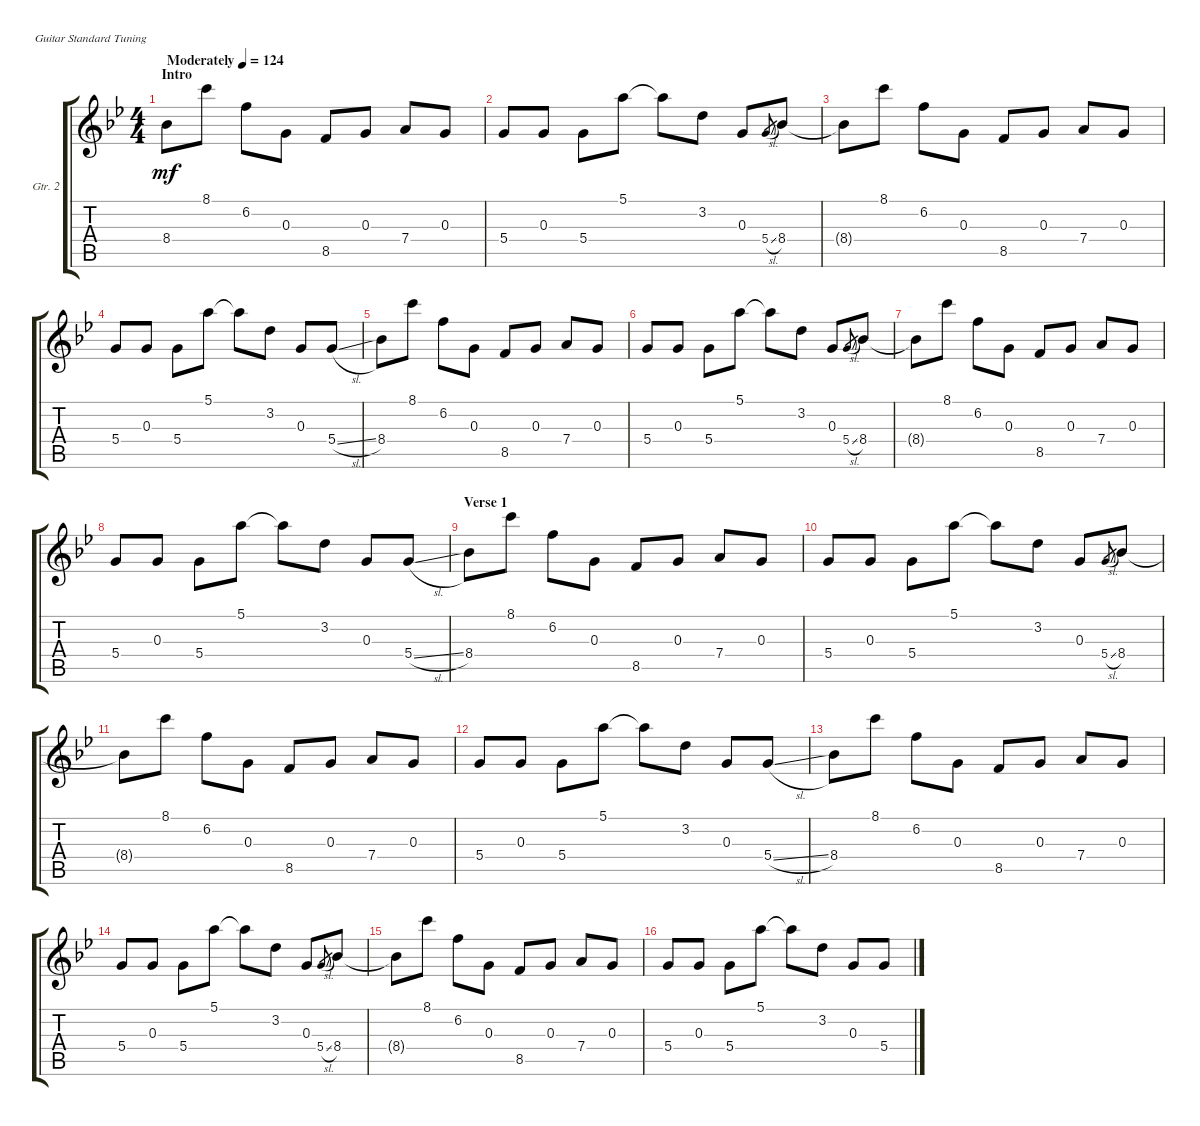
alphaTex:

\defaultSystemsLayout 4
\bracketExtendMode groupsimilarinstruments
\firstSystemTrackNameOrientation horizontal
\otherSystemsTrackNameOrientation horizontal
\track ("Guitar 2" "Gtr. 2") {instrument acousticguitarsteel}
\staff {score tabs}
\tuning (E4 B3 G3 D3 A2 E2)
\ts (4 4)
\section ("" "Intro")
\tempo (124 "Moderately")
\clef g2
\ks gminor
8.4.8{dy mf instrument acousticguitarsteel} 8.1.8 6.2.8 0.3.8 8.5.8 0.3.8 7.4.8 0.3.8 |
5.4.8 0.3.8 5.4.8 5.1.8 5.1{t}.8 3.2.8 0.3.8 5.4{sl}.8{gr} 8.4.8 |
8.4{t}.8 8.1.8 6.2.8 0.3.8 8.5.8 0.3.8 7.4.8 0.3.8 |
5.4.8 0.3.8 5.4.8 5.1.8 5.1{t}.8 3.2.8 0.3.8 5.4{sl}.8 |
8.4.8 8.1.8 6.2.8 0.3.8 8.5.8 0.3.8 7.4.8 0.3.8 |
5.4.8 0.3.8 5.4.8 5.1.8 5.1{t}.8 3.2.8 0.3.8 5.4{sl}.8{gr} 8.4.8 |
8.4{t}.8 8.1.8 6.2.8 0.3.8 8.5.8 0.3.8 7.4.8 0.3.8 |
5.4.8 0.3.8 5.4.8 5.1.8 5.1{t}.8 3.2.8 0.3.8 5.4{sl}.8 |
\section ("" "Verse 1")
8.4.8 8.1.8 6.2.8 0.3.8 8.5.8 0.3.8 7.4.8 0.3.8 |
5.4.8 0.3.8 5.4.8 5.1.8 5.1{t}.8 3.2.8 0.3.8 5.4{sl}.8{gr} 8.4.8 |
8.4{t}.8 8.1.8 6.2.8 0.3.8 8.5.8 0.3.8 7.4.8 0.3.8 |
5.4.8 0.3.8 5.4.8 5.1.8 5.1{t}.8 3.2.8 0.3.8 5.4{sl}.8 |
8.4.8 8.1.8 6.2.8 0.3.8 8.5.8 0.3.8 7.4.8 0.3.8 |
5.4.8 0.3.8 5.4.8 5.1.8 5.1{t}.8 3.2.8 0.3.8 5.4{sl}.8{gr} 8.4.8 |
8.4{t}.8 8.1.8 6.2.8 0.3.8 8.5.8 0.3.8 7.4.8 0.3.8 |
5.4.8 0.3.8 5.4.8 5.1.8 5.1{t}.8 3.2.8 0.3.8 5.4{sl}.8
